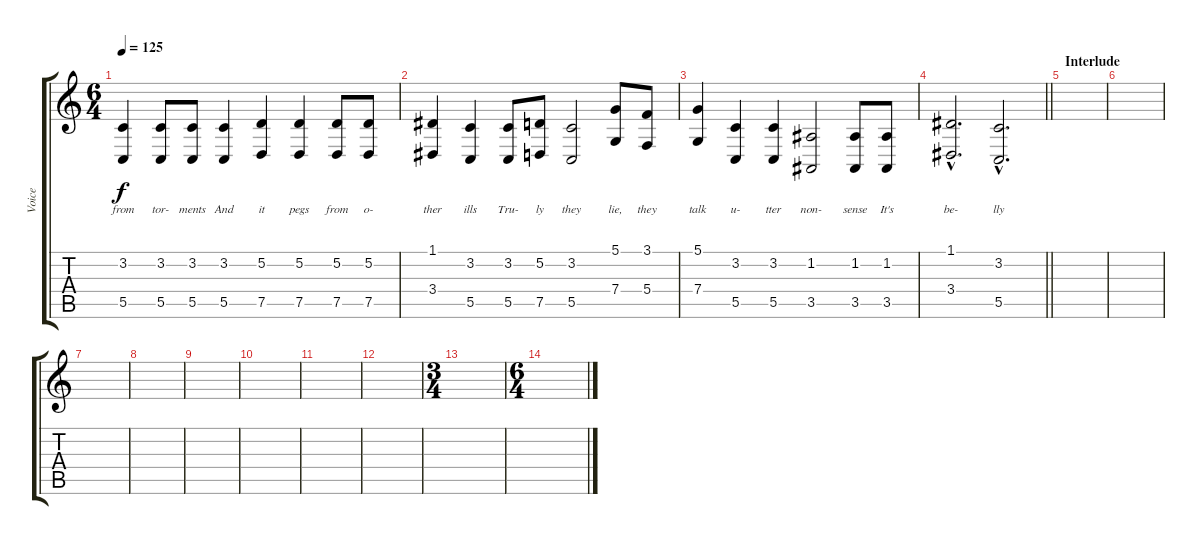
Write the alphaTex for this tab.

\track ("Voice" "Voice") {instrument lead2sawtooth}
\staff {score tabs}
\tuning (D4 A3 F3 C3 G2 D2) {hide}
\ts (6 4)
\tempo 125
\clef g2
\ks c
(3.2 5.5).4{lyrics (0 "from") lyrics (1 "") lyrics (2 "") lyrics (3 "") lyrics (4 "") dy f} (3.2 5.5).8{lyrics (0 "tor-") lyrics (1 "") lyrics (2 "") lyrics (3 "") lyrics (4 "")} (3.2 5.5).8{lyrics (0 "ments") lyrics (1 "") lyrics (2 "") lyrics (3 "") lyrics (4 "")} (3.2 5.5).4{lyrics (0 "And") lyrics (1 "") lyrics (2 "") lyrics (3 "") lyrics (4 "")} (5.2 7.5).4{lyrics (0 "it") lyrics (1 "") lyrics (2 "") lyrics (3 "") lyrics (4 "")} (5.2 7.5).4{lyrics (0 "pegs") lyrics (1 "") lyrics (2 "") lyrics (3 "") lyrics (4 "")} (5.2 7.5).8{lyrics (0 "from") lyrics (1 "") lyrics (2 "") lyrics (3 "") lyrics (4 "")} (5.2 7.5).8{lyrics (0 "o-") lyrics (1 "") lyrics (2 "") lyrics (3 "") lyrics (4 "")} |
(1.1 3.4).4{lyrics (0 "ther") lyrics (1 "") lyrics (2 "") lyrics (3 "") lyrics (4 "")} (3.2 5.5).4{lyrics (0 "ills") lyrics (1 "") lyrics (2 "") lyrics (3 "") lyrics (4 "")} (3.2 5.5).8{lyrics (0 "Tru-") lyrics (1 "") lyrics (2 "") lyrics (3 "") lyrics (4 "")} (5.2 7.5).8{lyrics (0 "ly") lyrics (1 "") lyrics (2 "") lyrics (3 "") lyrics (4 "")} (3.2 5.5).2{lyrics (0 "they") lyrics (1 "") lyrics (2 "") lyrics (3 "") lyrics (4 "")} (5.1 7.4).8{lyrics (0 "lie,") lyrics (1 "") lyrics (2 "") lyrics (3 "") lyrics (4 "")} (3.1 5.4).8{lyrics (0 "they") lyrics (1 "") lyrics (2 "") lyrics (3 "") lyrics (4 "")} |
(5.1 7.4).4{lyrics (0 "talk") lyrics (1 "") lyrics (2 "") lyrics (3 "") lyrics (4 "")} (3.2 5.5).4{lyrics (0 "u-") lyrics (1 "") lyrics (2 "") lyrics (3 "") lyrics (4 "")} (3.2 5.5).4{lyrics (0 "tter") lyrics (1 "") lyrics (2 "") lyrics (3 "") lyrics (4 "")} (1.2 3.5).2{lyrics (0 "non-") lyrics (1 "") lyrics (2 "") lyrics (3 "") lyrics (4 "")} (1.2 3.5).8{lyrics (0 "sense") lyrics (1 "") lyrics (2 "") lyrics (3 "") lyrics (4 "")} (1.2 3.5).8{lyrics (0 "It's") lyrics (1 "") lyrics (2 "") lyrics (3 "") lyrics (4 "")} |
\barLineRight lightlight
(1.1{hac} 3.4{hac}).2{d lyrics (0 "be-") lyrics (1 "") lyrics (2 "") lyrics (3 "") lyrics (4 "")} (3.2{hac} 5.5{hac}).2{d lyrics (0 "lly") lyrics (1 "") lyrics (2 "") lyrics (3 "") lyrics (4 "")} |
\section ("" "Interlude")
|
|
|
|
|
|
|
|
\ts (3 4)
|
\ts (6 4)
